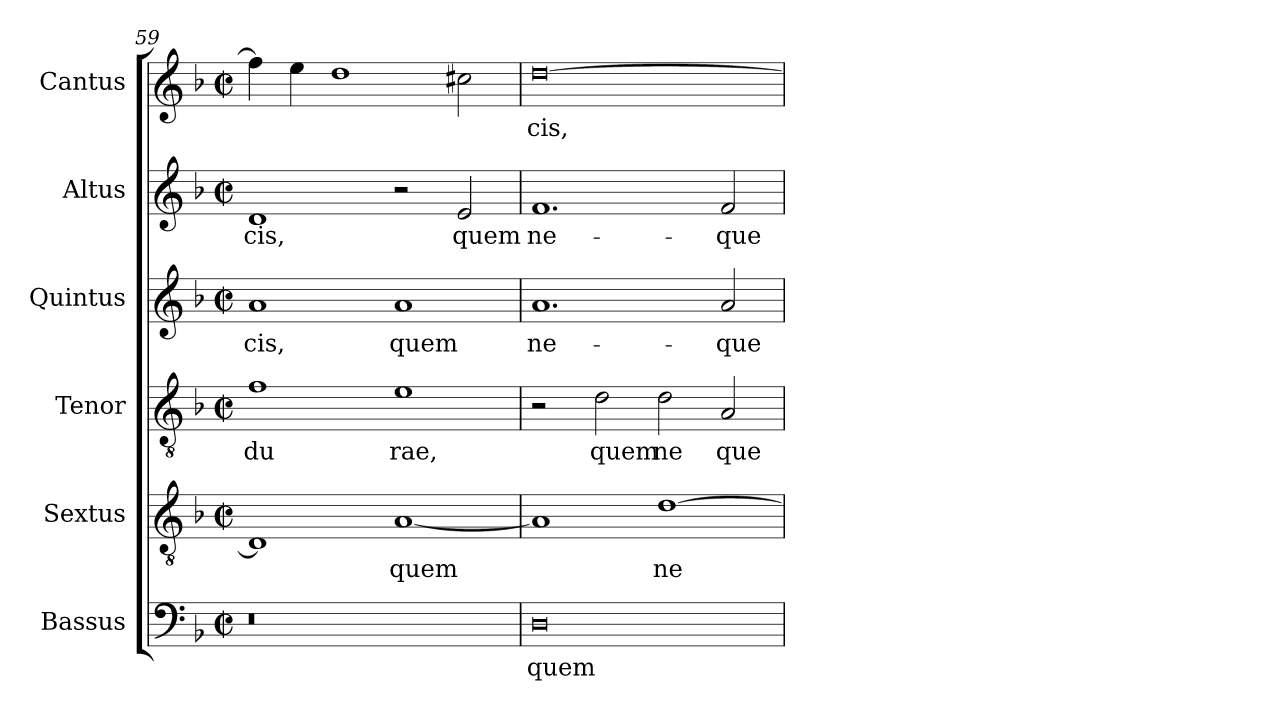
**kern	**text	**kern	**text	**kern	**text	**kern	**text	**kern	**text	**kern	**text
*part6	*part6	*part5	*part5	*part4	*part4	*part3	*part3	*part2	*part2	*part1	*part1
*staff6	*staff6	*staff5	*staff5	*staff4	*staff4	*staff3	*staff3	*staff2	*staff2	*staff1	*staff1
*I"Bassus	*	*I"Sextus	*	*I"Tenor	*	*I"Quintus	*	*I"Altus	*	*I"Cantus	*
*I'Bassus	*	*I'Sextus	*	*I'Tenor	*	*I'Quintus	*	*I'Altus	*	*I'Cantus	*
*clefF4	*	*clefGv2	*	*clefGv2	*	*clefG2	*	*clefG2	*	*clefG2	*
*k[b-]	*	*k[b-]	*	*k[b-]	*	*k[b-]	*	*k[b-]	*	*k[b-]	*
*F:	*	*F:	*	*F:	*	*F:	*	*F:	*	*F:	*
*M2/2	*	*M2/2	*	*M2/2	*	*M2/2	*	*M2/2	*	*M2/2	*
*met(c|)	*	*met(c|)	*	*met(c|)	*	*met(c|)	*	*met(c|)	*	*met(c|)	*
=59	=59	=59	=59	=59	=59	=59	=59	=59	=59	=59	=59
!	!	!	!	!	!LO:LY:b:cj	!	!LO:LY:b:cj	!	!LO:LY:b:cj	!	!
0r	.	1D]	.	1f	du	1a	-cis,	1d	-cis,	4ff\]	.
.	.	.	.	.	.	.	.	.	.	4ee\	.
.	.	.	.	.	.	.	.	.	.	1dd	.
!	!	!	!LO:LY:b	!	!LO:LY:b:cj	!	!LO:LY:b:cj	!	!	!	!
.	.	[<1A	quem	1e	rae,	1a	quem	2r	.	.	.
!	!	!	!	!	!	!	!	!	!LO:LY:b:cj	!	!
.	.	.	.	.	.	.	.	2e/	quem	2cc#\	.
=60	=60	=60	=60	=60	=60	=60	=60	=60	=60	=60	=60
!	!LO:LY:b:cj	!	!	!	!	!	!LO:LY:b:cj	!	!LO:LY:b:cj	!	!LO:LY:b:cj
0D	quem	1A]	.	2r	.	1.a	ne-	1.f	ne-	[>0dd	-cis,
!	!	!	!	!	!LO:LY:b:cj	!	!	!	!	!	!
.	.	.	.	2d\	quem	.	.	.	.	.	.
!	!	!	!LO:LY:b:cj	!	!LO:LY:b:cj	!	!	!	!	!	!
.	.	[>1d	ne-	2d\	ne	.	.	.	.	.	.
!	!	!	!	!	!LO:LY:b:cj	!	!LO:LY:b:cj	!	!LO:LY:b:cj	!	!
.	.	.	.	2A/	que	2a/	-que-	2f/	-que-	.	.
=	=	=	=	=	=	=	=	=	=	=	=
*-	*-	*-	*-	*-	*-	*-	*-	*-	*-	*-	*-
